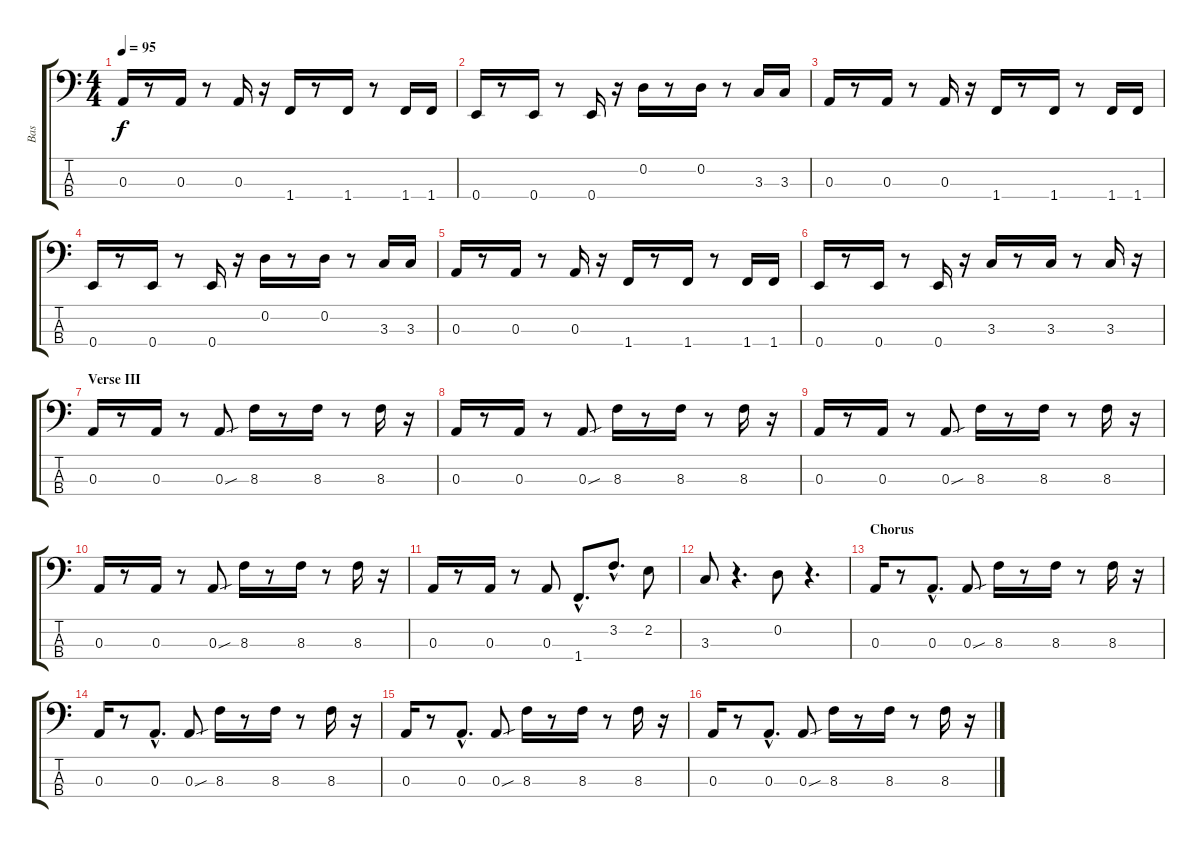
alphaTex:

\track ("Bas" "Bas") {instrument electricbassfinger}
\staff {score tabs}
\tuning (G2 D2 A1 E1) {hide}
\ts (4 4)
\tempo 95
\clef f4
\ks c
0.3.16{dy f} r.8 0.3.16 r.8 0.3.16 r.16 1.4.16 r.8 1.4.16 r.8 1.4.16 1.4.16 |
0.4.16 r.8 0.4.16 r.8 0.4.16 r.16 0.2.16 r.8 0.2.16 r.8 3.3.16 3.3.16 |
0.3.16 r.8 0.3.16 r.8 0.3.16 r.16 1.4.16 r.8 1.4.16 r.8 1.4.16 1.4.16 |
0.4.16 r.8 0.4.16 r.8 0.4.16 r.16 0.2.16 r.8 0.2.16 r.8 3.3.16 3.3.16 |
0.3.16 r.8 0.3.16 r.8 0.3.16 r.16 1.4.16 r.8 1.4.16 r.8 1.4.16 1.4.16 |
0.4.16 r.8 0.4.16 r.8 0.4.16 r.16 3.3.16 r.8 3.3.16 r.8 3.3.16 r.16 |
\section ("" "Verse III")
0.3.16 r.8 0.3.16 r.8 0.3{sou}.8 8.3.16 r.8 8.3.16 r.8 8.3.16 r.16 |
0.3.16 r.8 0.3.16 r.8 0.3{sou}.8 8.3.16 r.8 8.3.16 r.8 8.3.16 r.16 |
0.3.16 r.8 0.3.16 r.8 0.3{sou}.8 8.3.16 r.8 8.3.16 r.8 8.3.16 r.16 |
0.3.16 r.8 0.3.16 r.8 0.3{sou}.8 8.3.16 r.8 8.3.16 r.8 8.3.16 r.16 |
0.3.16 r.8 0.3.16 r.8 0.3.8 1.4{hac}.8{d} 3.2{hac}.8{d} 2.2.8 |
3.3.8 r.4{d} 0.2.8 r.4{d} |
\section ("" "Chorus")
0.3.16 r.8 0.3{hac}.8{d} 0.3{sou}.8 8.3.16 r.8 8.3.16 r.8 8.3.16 r.16 |
0.3.16 r.8 0.3{hac}.8{d} 0.3{sou}.8 8.3.16 r.8 8.3.16 r.8 8.3.16 r.16 |
0.3.16 r.8 0.3{hac}.8{d} 0.3{sou}.8 8.3.16 r.8 8.3.16 r.8 8.3.16 r.16 |
0.3.16 r.8 0.3{hac}.8{d} 0.3{sou}.8 8.3.16 r.8 8.3.16 r.8 8.3.16 r.16
